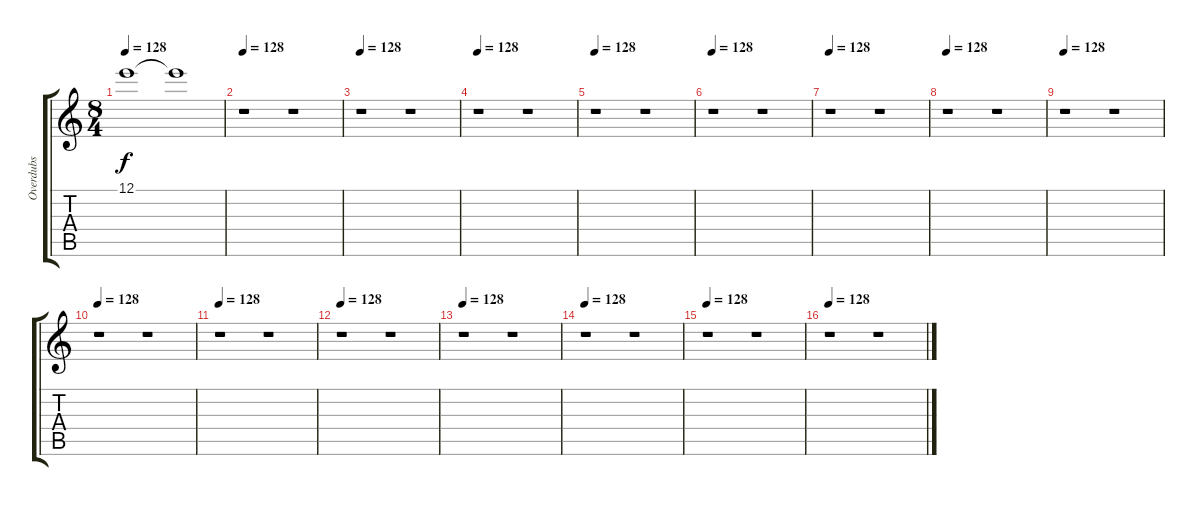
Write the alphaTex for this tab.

\track ("Overdubs" "Overdubs") {instrument overdrivenguitar}
\staff {score tabs}
\tuning (E4 B3 G3 D3 A2 E2) {hide}
\ts (8 4)
\tempo 128
\clef g2
\ks c
12.1{t}.1{dy f} 12.1{t}.1 |
\tempo 128
r.1 r.1 |
\tempo 128
r.1 r.1 |
\tempo 128
r.1 r.1 |
\tempo 128
r.1 r.1 |
\tempo 128
r.1 r.1 |
\tempo 128
r.1 r.1 |
\tempo 128
r.1 r.1 |
\tempo 128
r.1 r.1 |
\tempo 128
r.1 r.1 |
\tempo 128
r.1 r.1 |
\tempo 128
r.1 r.1 |
\tempo 128
r.1 r.1 |
\tempo 128
r.1 r.1 |
\tempo 128
r.1 r.1 |
\tempo 128
r.1 r.1
